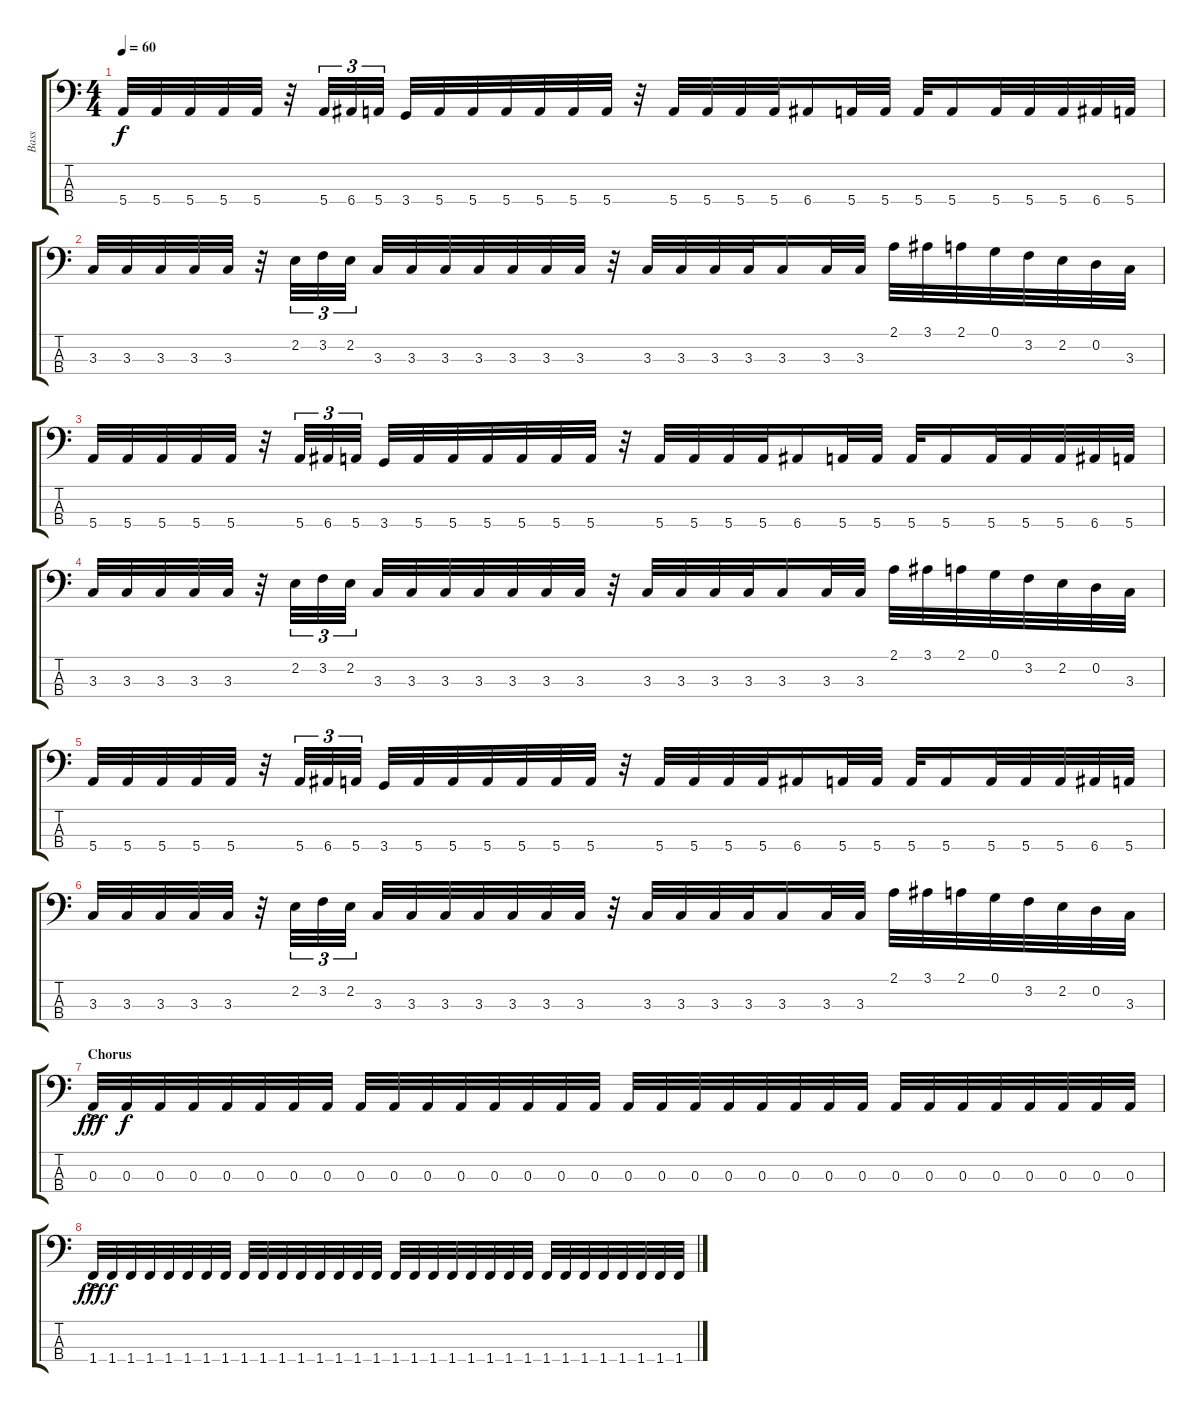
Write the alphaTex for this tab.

\track ("Bass" "Bass") {instrument fretlessbass}
\staff {score tabs}
\tuning (G2 D2 A1 E1) {hide}
\ts (4 4)
\tempo 60
\clef f4
\ks c
5.4.32{dy f instrument electricbasspick} 5.4.32 5.4.32 5.4.32 5.4.32 r.32 5.4.32{tu (3 2)} 6.4.32{tu (3 2)} 5.4.32{tu (3 2)} 3.4.32 5.4.32 5.4.32 5.4.32 5.4.32 5.4.32 5.4.32 r.32 5.4.32 5.4.32 5.4.32 5.4.32 6.4.16 5.4.32 5.4.32 5.4.32 5.4.16 5.4.32 5.4.32 5.4.32 6.4.32 5.4.32 |
3.3.32{instrument electricbasspick} 3.3.32 3.3.32 3.3.32 3.3.32 r.32 2.2.32{tu (3 2)} 3.2.32{tu (3 2)} 2.2.32{tu (3 2)} 3.3.32 3.3.32 3.3.32 3.3.32 3.3.32 3.3.32 3.3.32 r.32 3.3.32 3.3.32 3.3.32 3.3.32 3.3.16 3.3.32 3.3.32 2.1.32 3.1.32 2.1.32 0.1.32 3.2.32 2.2.32 0.2.32 3.3.32 |
5.4.32{instrument electricbasspick} 5.4.32 5.4.32 5.4.32 5.4.32 r.32 5.4.32{tu (3 2)} 6.4.32{tu (3 2)} 5.4.32{tu (3 2)} 3.4.32 5.4.32 5.4.32 5.4.32 5.4.32 5.4.32 5.4.32 r.32 5.4.32 5.4.32 5.4.32 5.4.32 6.4.16 5.4.32 5.4.32 5.4.32 5.4.16 5.4.32 5.4.32 5.4.32 6.4.32 5.4.32 |
3.3.32{instrument electricbasspick} 3.3.32 3.3.32 3.3.32 3.3.32 r.32 2.2.32{tu (3 2)} 3.2.32{tu (3 2)} 2.2.32{tu (3 2)} 3.3.32 3.3.32 3.3.32 3.3.32 3.3.32 3.3.32 3.3.32 r.32 3.3.32 3.3.32 3.3.32 3.3.32 3.3.16 3.3.32 3.3.32 2.1.32 3.1.32 2.1.32 0.1.32 3.2.32 2.2.32 0.2.32 3.3.32 |
5.4.32{instrument electricbasspick} 5.4.32 5.4.32 5.4.32 5.4.32 r.32 5.4.32{tu (3 2)} 6.4.32{tu (3 2)} 5.4.32{tu (3 2)} 3.4.32 5.4.32 5.4.32 5.4.32 5.4.32 5.4.32 5.4.32 r.32 5.4.32 5.4.32 5.4.32 5.4.32 6.4.16 5.4.32 5.4.32 5.4.32 5.4.16 5.4.32 5.4.32 5.4.32 6.4.32 5.4.32 |
3.3.32{instrument electricbasspick} 3.3.32 3.3.32 3.3.32 3.3.32 r.32 2.2.32{tu (3 2)} 3.2.32{tu (3 2)} 2.2.32{tu (3 2)} 3.3.32 3.3.32 3.3.32 3.3.32 3.3.32 3.3.32 3.3.32 r.32 3.3.32 3.3.32 3.3.32 3.3.32 3.3.16 3.3.32 3.3.32 2.1.32 3.1.32 2.1.32 0.1.32 3.2.32 2.2.32 0.2.32 3.3.32 |
\section ("" "Chorus")
0.3{ac}.32{dy fff instrument electricbasspick} 0.3.32{dy f} 0.3.32 0.3.32 0.3.32 0.3.32 0.3.32 0.3.32 0.3.32 0.3.32 0.3.32 0.3.32 0.3.32 0.3.32 0.3.32 0.3.32 0.3.32 0.3.32 0.3.32 0.3.32 0.3.32 0.3.32 0.3.32 0.3.32 0.3.32 0.3.32 0.3.32 0.3.32 0.3.32 0.3.32 0.3.32 0.3.32 |
1.4{ac}.32{dy fff} 1.4.32{dy f} 1.4.32 1.4.32 1.4.32 1.4.32 1.4.32 1.4.32 1.4.32 1.4.32 1.4.32 1.4.32 1.4.32 1.4.32 1.4.32 1.4.32 1.4.32 1.4.32 1.4.32 1.4.32 1.4.32 1.4.32 1.4.32 1.4.32 1.4.32 1.4.32 1.4.32 1.4.32 1.4.32 1.4.32 1.4.32 1.4.32
